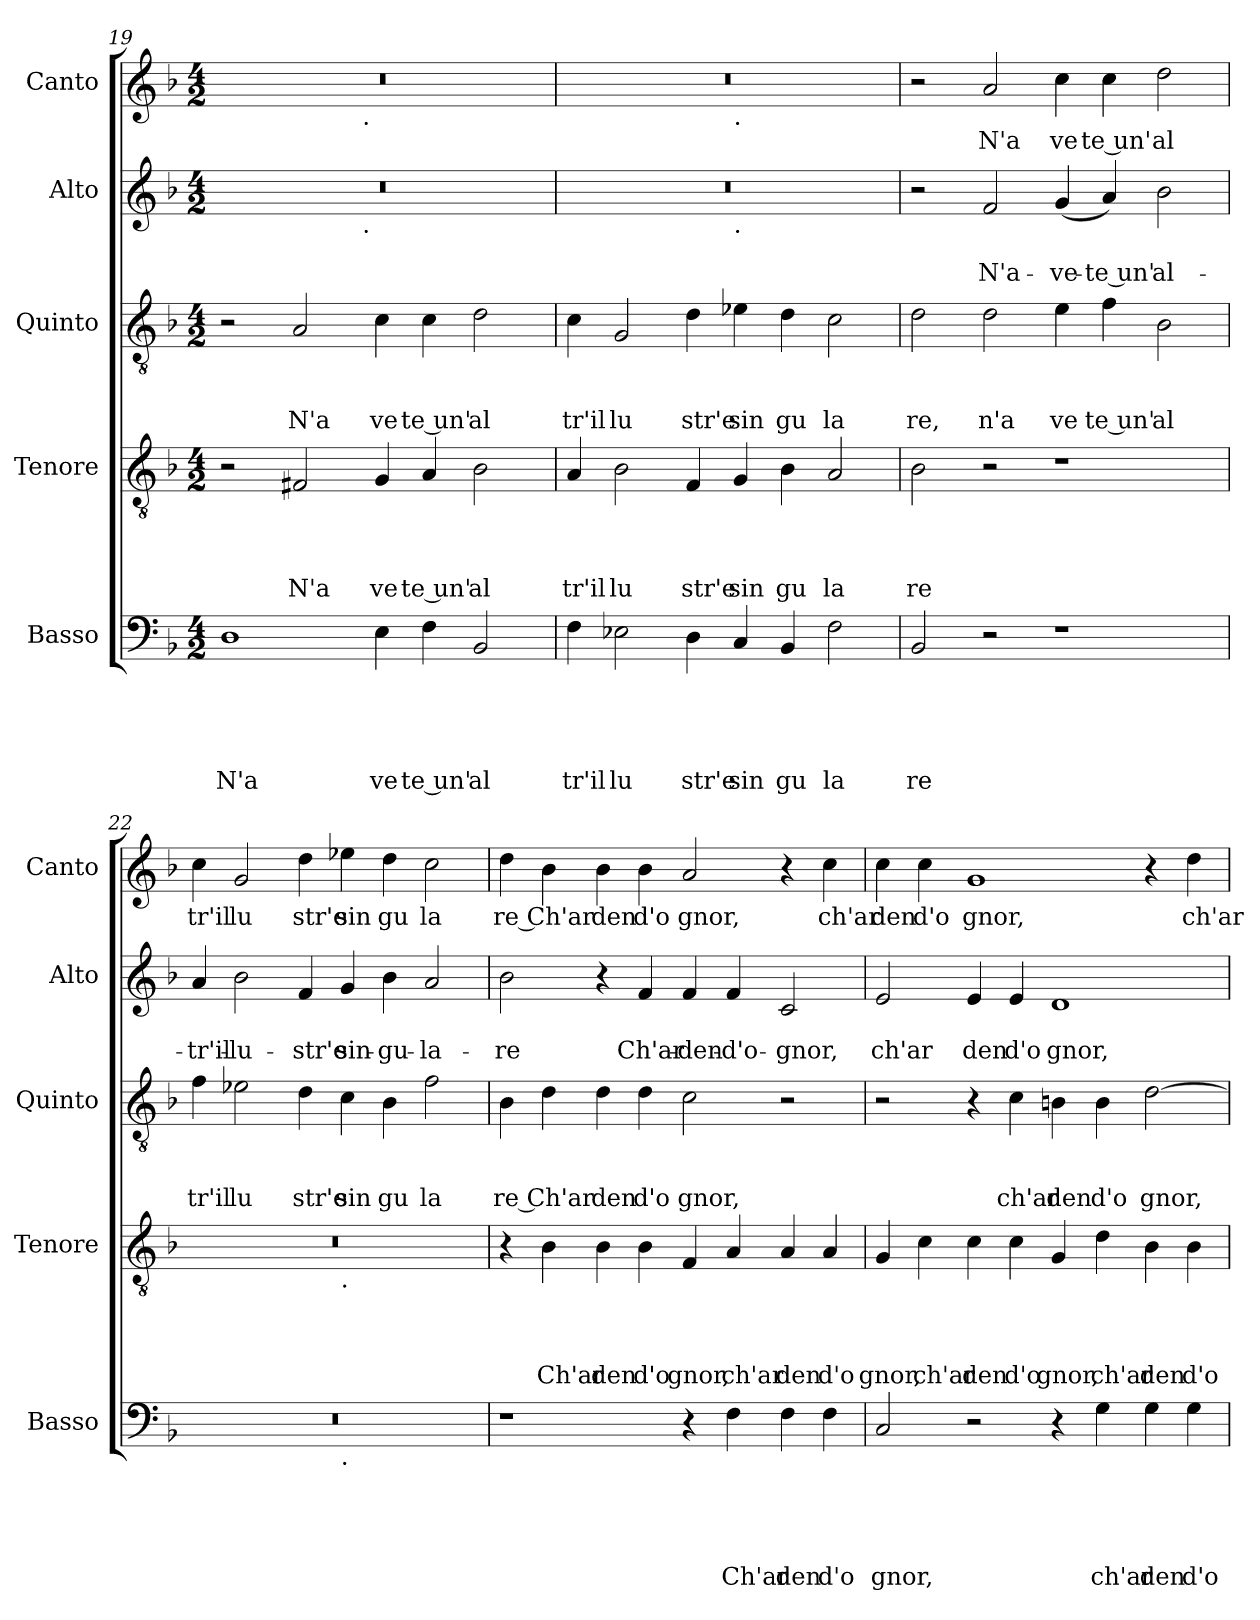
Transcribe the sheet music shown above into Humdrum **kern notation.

**kern	**text	**text	**text	**text	**text	**kern	**text	**text	**text	**text	**kern	**text	**text	**text	**kern	**text	**text	**kern	**text
*part5	*part5	*part5	*part5	*part5	*part5	*part4	*part4	*part4	*part4	*part4	*part3	*part3	*part3	*part3	*part2	*part2	*part2	*part1	*part1
*staff5	*staff5	*staff5	*staff5	*staff5	*staff5	*staff4	*staff4	*staff4	*staff4	*staff4	*staff3	*staff3	*staff3	*staff3	*staff2	*staff2	*staff2	*staff1	*staff1
*I"Basso	*	*	*	*	*	*I"Tenore	*	*	*	*	*I"Quinto	*	*	*	*I"Alto	*	*	*I"Canto	*
*I'Basso	*	*	*	*	*	*I'Tenore	*	*	*	*	*I'Quinto	*	*	*	*I'Alto	*	*	*I'Canto	*
!!LO:LB:g=z
*clefF4	*	*	*	*	*	*clefGv2	*	*	*	*	*clefGv2	*	*	*	*clefG2	*	*	*clefG2	*
*k[b-]	*	*	*	*	*	*k[b-]	*	*	*	*	*k[b-]	*	*	*	*k[b-]	*	*	*k[b-]	*
*F:	*	*	*	*	*	*F:	*	*	*	*	*F:	*	*	*	*F:	*	*	*F:	*
*M4/2	*	*	*	*	*	*M4/2	*	*	*	*	*M4/2	*	*	*	*M4/2	*	*	*M4/2	*
=19	=19	=19	=19	=19	=19	=19	=19	=19	=19	=19	=19	=19	=19	=19	=19	=19	=19	=19	=19
!	!	!	!	!	!LO:LY:b	!	!	!	!	!	!	!	!	!	!	!	!	!	!
*	*	*	*	*	*	*	*	*	*	*	*	*	*	*	*^	*	*	*^	*
1D	.	.	.	.	N'a	2r	.	.	.	.	2r	.	.	.	0r	2ryy	.	.	0r	2ryy	.
!	!	!	!	!	!	!	!	!	!	!LO:LY:b	!	!	!	!LO:LY:b	!	!	!	!	!	!	!
.	.	.	.	.	.	2F#X/	.	.	.	N'a	2A/	.	.	N'a	.	4...ryy	.	.	.	4...ryy	.
!	!	!	!	!	!	!	!	!	!	!	!	!	!	!	!	!	!	!	!	!LO:TX:b:t=.	!
!	!	!	!	!	!	!	!	!	!	!	!	!	!	!	!	!LO:TX:b:t=.	!	!	!	!	!
.	.	.	.	.	.	.	.	.	.	.	.	.	.	.	.	1ryy	.	.	.	1ryy	.
!	!	!	!	!	!LO:LY:b	!	!	!	!	!LO:LY:b	!	!	!	!LO:LY:b	!	!	!	!	!	!	!
4E\	.	.	.	.	ve	4G/	.	.	.	ve	4c\	.	.	ve	.	.	.	.	.	.	.
!	!	!	!	!	!LO:LY:b:rj	!	!	!	!	!LO:LY:b:rj	!	!	!	!LO:LY:b:rj	!	!	!	!	!	!	!
4F\	.	.	.	.	te un'	4A/	.	.	.	te un'	4c\	.	.	te un'	.	.	.	.	.	.	.
!	!	!	!	!	!LO:LY:b	!	!	!	!	!LO:LY:b	!	!	!	!LO:LY:b	!	!	!	!	!	!	!
2BB-/	.	.	.	.	al	2B-\	.	.	.	al	2d\	.	.	al	.	.	.	.	.	.	.
.	.	.	.	.	.	.	.	.	.	.	.	.	.	.	.	32ryy	.	.	.	32ryy	.
=20	=20	=20	=20	=20	=20	=20	=20	=20	=20	=20	=20	=20	=20	=20	=20	=20	=20	=20	=20	=20	=20
!	!	!	!	!	!LO:LY:b	!	!	!	!	!LO:LY:b	!	!	!	!LO:LY:b	!	!	!	!	!	!	!
4F\	.	.	.	.	tr'il	4A/	.	.	.	tr'il	4c\	.	.	tr'il	0r	1ryy	.	.	0r	1ryy	.
!	!	!	!	!	!LO:LY:b	!	!	!	!	!LO:LY:b	!	!	!	!LO:LY:b	!	!	!	!	!	!	!
2E-X\	.	.	.	.	lu	2B-\	.	.	.	lu	2G/	.	.	lu	.	.	.	.	.	.	.
!	!	!	!	!	!LO:LY:b	!	!	!	!	!LO:LY:b	!	!	!	!LO:LY:b	!	!	!	!	!	!	!
4D\	.	.	.	.	str'e	4F/	.	.	.	str'e	4d\	.	.	str'e	.	.	.	.	.	.	.
!	!	!	!	!	!	!	!	!	!	!	!	!	!	!	!	!	!	!	!	!LO:TX:b:t=.	!
!	!	!	!	!	!	!	!	!	!	!	!	!	!	!	!	!LO:TX:b:t=.	!	!	!	!	!
!	!	!	!	!	!LO:LY:b	!	!	!	!	!LO:LY:b	!	!	!	!LO:LY:b	!	!	!	!	!	!	!
4C/	.	.	.	.	sin	4G/	.	.	.	sin	4e-X\	.	.	sin	.	1ryy	.	.	.	1ryy	.
!	!	!	!	!	!LO:LY:b	!	!	!	!	!LO:LY:b	!	!	!	!LO:LY:b	!	!	!	!	!	!	!
4BB-/	.	.	.	.	gu	4B-\	.	.	.	gu	4d\	.	.	gu	.	.	.	.	.	.	.
!	!	!	!	!	!LO:LY:b	!	!	!	!	!LO:LY:b	!	!	!	!LO:LY:b	!	!	!	!	!	!	!
2F\	.	.	.	.	la	2A/	.	.	.	la	2c\	.	.	la	.	.	.	.	.	.	.
=21	=21	=21	=21	=21	=21	=21	=21	=21	=21	=21	=21	=21	=21	=21	=21	=21	=21	=21	=21	=21	=21
!	!	!	!	!	!LO:LY:b	!	!	!	!	!LO:LY:b	!	!	!	!LO:LY:b	!	!	!	!	!	!	!
*	*	*	*	*	*	*	*	*	*	*	*	*	*	*	*v	*v	*	*	*	*	*
*	*	*	*	*	*	*	*	*	*	*	*	*	*	*	*	*	*	*v	*v	*
2BB-/	.	.	.	.	re	2B-\	.	.	.	re	2d\	.	.	re,	2r	.	.	2r	.
!	!	!	!	!	!	!	!	!	!	!	!	!	!	!LO:LY:b	!	!	!LO:LY:b	!	!LO:LY:b
2r	.	.	.	.	.	2r	.	.	.	.	2d\	.	.	n'a	2f/	.	N'a-	2a/	N'a
!	!	!	!	!	!	!	!	!	!	!	!	!	!	!LO:LY:b	!	!	!LO:LY:b	!	!LO:LY:b
1r	.	.	.	.	.	1r	.	.	.	.	4e\	.	.	ve	(4g/	.	-ve-	4cc\	ve
!	!	!	!	!	!	!	!	!	!	!	!	!	!	!LO:LY:b:rj	!	!	!LO:LY:b:rj	!	!LO:LY:b:rj
.	.	.	.	.	.	.	.	.	.	.	4f\	.	.	te un'	4a/)	.	-te un'	4cc\	te un'
!	!	!	!	!	!	!	!	!	!	!	!	!	!	!LO:LY:b	!	!	!LO:LY:b	!	!LO:LY:b
.	.	.	.	.	.	.	.	.	.	.	2B-\	.	.	al	2b-\	.	al-	2dd\	al
=22	=22	=22	=22	=22	=22	=22	=22	=22	=22	=22	=22	=22	=22	=22	=22	=22	=22	=22	=22
!	!	!	!	!	!	!	!	!	!	!	!	!	!	!LO:LY:b	!	!	!LO:LY:b	!	!LO:LY:b
*^	*	*	*	*	*	*^	*	*	*	*	*	*	*	*	*	*	*	*	*
0r	1ryy	.	.	.	.	.	0r	1ryy	.	.	.	.	4f\	.	.	tr'il	4a/	.	-tr'il-	4cc\	tr'il
!	!	!	!	!	!	!	!	!	!	!	!	!	!	!	!	!LO:LY:b	!	!	!LO:LY:b	!	!LO:LY:b
.	.	.	.	.	.	.	.	.	.	.	.	.	2e-X\	.	.	lu	2b-\	.	-lu-	2g/	lu
!	!	!	!	!	!	!	!	!	!	!	!	!	!	!	!	!LO:LY:b	!	!	!LO:LY:b	!	!LO:LY:b
.	.	.	.	.	.	.	.	.	.	.	.	.	4d\	.	.	str'e	4f/	.	-str'e	4dd\	str'e
!	!	!	!	!	!	!	!	!LO:TX:b:t=.	!	!	!	!	!	!	!	!	!	!	!	!	!
!	!LO:TX:b:t=.	!	!	!	!	!	!	!	!	!	!	!	!	!	!	!	!	!	!	!	!
!	!	!	!	!	!	!	!	!	!	!	!	!	!	!	!	!LO:LY:b	!	!	!LO:LY:b	!	!LO:LY:b
.	1ryy	.	.	.	.	.	.	1ryy	.	.	.	.	4c\	.	.	sin	4g/	.	sin-	4ee-X\	sin
!	!	!	!	!	!	!	!	!	!	!	!	!	!	!	!	!LO:LY:b	!	!	!LO:LY:b	!	!LO:LY:b
.	.	.	.	.	.	.	.	.	.	.	.	.	4B-\	.	.	gu	4b-\	.	-gu-	4dd\	gu
!	!	!	!	!	!	!	!	!	!	!	!	!	!	!	!	!LO:LY:b	!	!	!LO:LY:b	!	!LO:LY:b
.	.	.	.	.	.	.	.	.	.	.	.	.	2f\	.	.	la	2a/	.	-la-	2cc\	la
=23	=23	=23	=23	=23	=23	=23	=23	=23	=23	=23	=23	=23	=23	=23	=23	=23	=23	=23	=23	=23	=23
!	!	!	!	!	!	!	!	!	!	!	!	!	!	!	!	!LO:LY:b	!	!	!LO:LY:b	!	!LO:LY:b
*v	*v	*	*	*	*	*	*	*	*	*	*	*	*	*	*	*	*	*	*	*	*
*	*	*	*	*	*	*v	*v	*	*	*	*	*	*	*	*	*	*	*	*	*
1r	.	.	.	.	.	4r	.	.	.	.	4B-\	.	.	re Ch'ar	2b-\	.	-re	4dd\	re Ch'ar
!	!	!	!	!	!	!	!	!	!	!LO:LY:b	!	!	!	!	!	!	!	!	!
.	.	.	.	.	.	4B-\	.	.	.	Ch'ar	4d\	.	.	.	.	.	.	4b-\	.
!	!	!	!	!	!	!	!	!	!	!LO:LY:b	!	!	!	!LO:LY:b	!	!	!	!	!LO:LY:b
.	.	.	.	.	.	4B-\	.	.	.	den	4d\	.	.	den	4r	.	.	4b-\	den
!	!	!	!	!	!	!	!	!	!	!LO:LY:b	!	!	!	!LO:LY:b	!	!	!LO:LY:b	!	!LO:LY:b
.	.	.	.	.	.	4B-\	.	.	.	d'o	4d\	.	.	d'o	4f/	.	Ch'ar-	4b-\	d'o
!	!	!	!	!	!	!	!	!	!	!LO:LY:b	!	!	!	!LO:LY:b	!	!	!LO:LY:b	!	!LO:LY:b
4r	.	.	.	.	.	4F/	.	.	.	gnor,	2c\	.	.	gnor,	4f/	.	-den-	2a/	gnor,
!	!	!	!	!	!LO:LY:b	!	!	!	!	!LO:LY:b	!	!	!	!	!	!	!LO:LY:b	!	!
4F\	.	.	.	.	Ch'ar	4A/	.	.	.	ch'ar	.	.	.	.	4f/	.	-d'o-	.	.
!	!	!	!	!	!LO:LY:b	!	!	!	!	!LO:LY:b	!	!	!	!	!	!	!LO:LY:b	!	!
4F\	.	.	.	.	den	4A/	.	.	.	den	2r	.	.	.	2c/	.	-gnor,	4r	.
!	!	!	!	!	!LO:LY:b	!	!	!	!	!LO:LY:b	!	!	!	!	!	!	!	!	!LO:LY:b
4F\	.	.	.	.	d'o	4A/	.	.	.	d'o	.	.	.	.	.	.	.	4cc\	ch'ar
!!LO:LB:g=z
=24	=24	=24	=24	=24	=24	=24	=24	=24	=24	=24	=24	=24	=24	=24	=24	=24	=24	=24	=24
!	!	!	!	!	!LO:LY:b	!	!	!	!	!LO:LY:b	!	!	!	!	!	!	!LO:LY:b	!	!LO:LY:b
2C/	.	.	.	.	gnor,	4G/	.	.	.	gnor,	2r	.	.	.	2e/	.	ch'ar	4cc\	den
!	!	!	!	!	!	!	!	!	!	!LO:LY:b	!	!	!	!	!	!	!	!	!LO:LY:b
.	.	.	.	.	.	4c\	.	.	.	ch'ar	.	.	.	.	.	.	.	4cc\	d'o
!	!	!	!	!	!	!	!	!	!	!LO:LY:b	!	!	!	!	!	!	!LO:LY:b	!	!LO:LY:b
2r	.	.	.	.	.	4c\	.	.	.	den	4r	.	.	.	4e/	.	den	1g	gnor,
!	!	!	!	!	!	!	!	!	!	!LO:LY:b	!	!	!	!LO:LY:b	!	!	!LO:LY:b	!	!
.	.	.	.	.	.	4c\	.	.	.	d'o	4c\	.	.	ch'ar	4e/	.	d'o	.	.
!	!	!	!	!	!	!	!	!	!	!LO:LY:b	!	!	!	!LO:LY:b	!	!	!LO:LY:b	!	!
4r	.	.	.	.	.	4G/	.	.	.	gnor,	4Bn\	.	.	den	1d	.	gnor,	.	.
!	!	!	!	!	!LO:LY:b	!	!	!	!	!LO:LY:b	!	!	!	!LO:LY:b	!	!	!	!	!
4G\	.	.	.	.	ch'ar	4d\	.	.	.	ch'ar	4B\	.	.	d'o	.	.	.	.	.
!	!	!	!	!	!LO:LY:b	!	!	!	!	!LO:LY:b	!	!	!	!LO:LY:b	!	!	!	!	!
4G\	.	.	.	.	den	4B-\	.	.	.	den	[>2d\	.	.	gnor,	.	.	.	4r	.
!	!	!	!	!	!LO:LY:b	!	!	!	!	!LO:LY:b	!	!	!	!	!	!	!	!	!LO:LY:b
4G\	.	.	.	.	d'o	4B-\	.	.	.	d'o	.	.	.	.	.	.	.	4dd\	ch'ar
=	=	=	=	=	=	=	=	=	=	=	=	=	=	=	=	=	=	=	=
*-	*-	*-	*-	*-	*-	*-	*-	*-	*-	*-	*-	*-	*-	*-	*-	*-	*-	*-	*-
